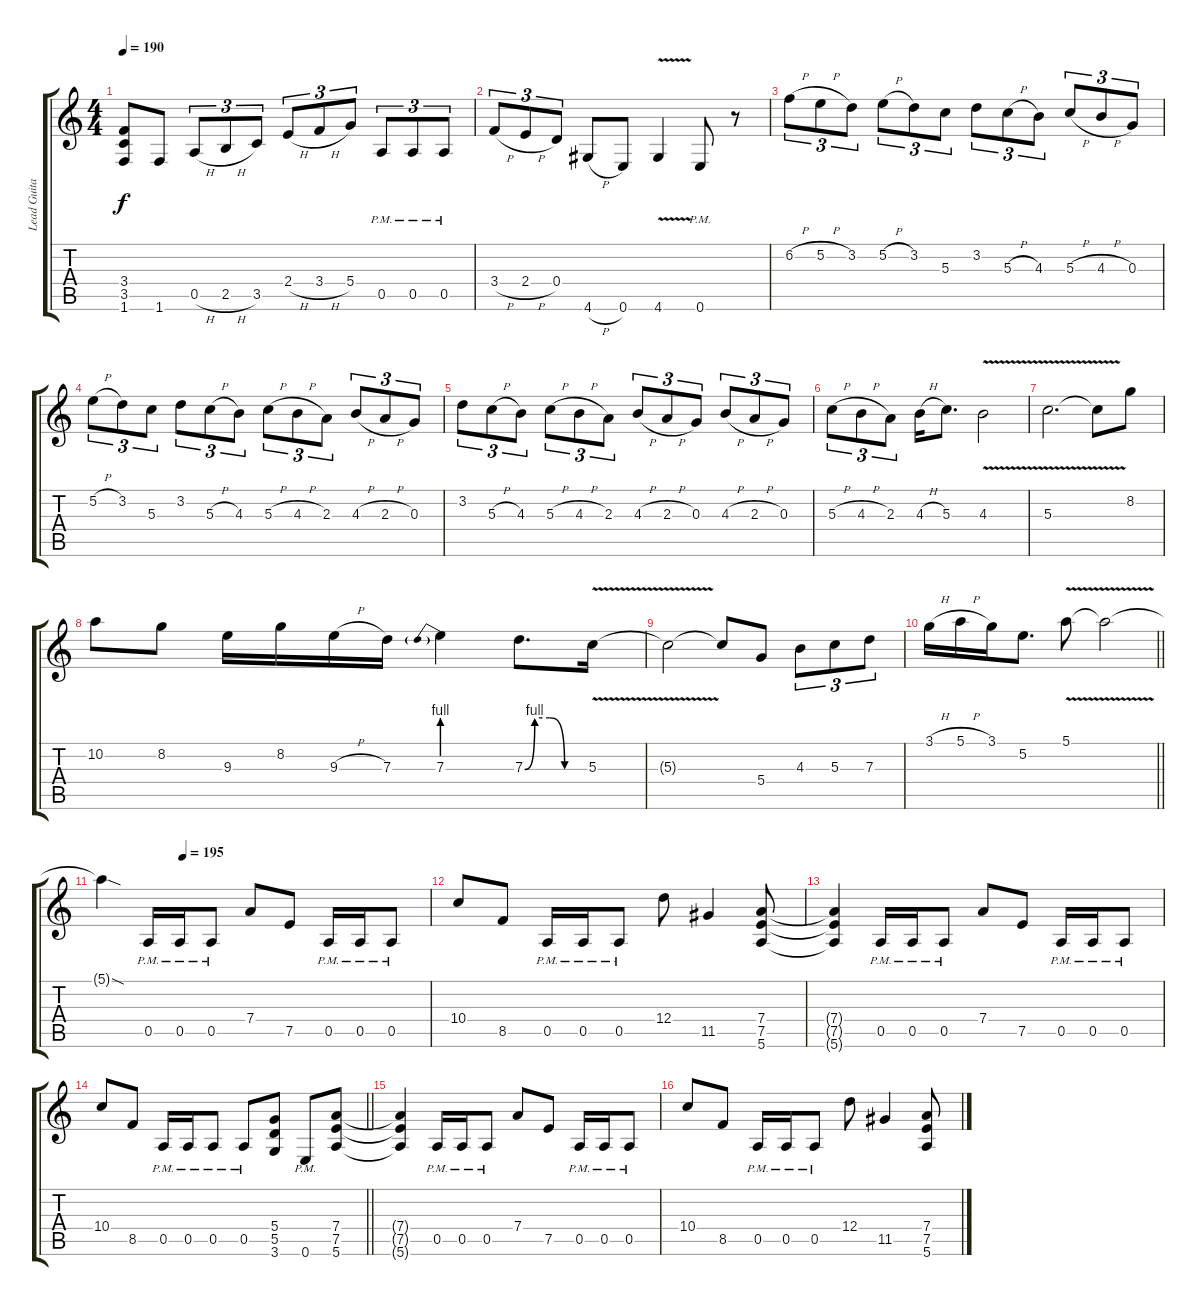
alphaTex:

\track ("Lead Guitar" "Lead Guita") {instrument distortionguitar}
\staff {score tabs}
\tuning (E4 B3 G3 D3 A2 E2) {hide}
\ts (4 4)
\tempo 190
\clef g2
\ks c
(3.4{t} 3.5{t} 1.6{t}).8{dy f} 1.6.8 0.5{h}.8{tu (3 2)} 2.5{h}.8{tu (3 2)} 3.5.8{tu (3 2)} 2.4{h}.8{tu (3 2)} 3.4{h}.8{tu (3 2)} 5.4.8{tu (3 2)} 0.5{pm}.8{tu (3 2)} 0.5{pm}.8{tu (3 2)} 0.5{pm}.8{tu (3 2)} |
3.4{h}.8{tu (3 2)} 2.4{h}.8{tu (3 2)} 0.4.8{tu (3 2)} 4.6{h}.8 0.6.8 4.6{v}.4 0.6{pm}.8 r.8 |
6.2{h}.8{tu (3 2)} 5.2{h}.8{tu (3 2)} 3.2.8{tu (3 2)} 5.2{h}.8{tu (3 2)} 3.2.8{tu (3 2)} 5.3.8{tu (3 2)} 3.2.8{tu (3 2)} 5.3{h}.8{tu (3 2)} 4.3.8{tu (3 2)} 5.3{h}.8{tu (3 2)} 4.3{h}.8{tu (3 2)} 0.3.8{tu (3 2)} |
5.2{h}.8{tu (3 2)} 3.2.8{tu (3 2)} 5.3.8{tu (3 2)} 3.2.8{tu (3 2)} 5.3{h}.8{tu (3 2)} 4.3.8{tu (3 2)} 5.3{h}.8{tu (3 2)} 4.3{h}.8{tu (3 2)} 2.3.8{tu (3 2)} 4.3{h}.8{tu (3 2)} 2.3{h}.8{tu (3 2)} 0.3.8{tu (3 2)} |
3.2.8{tu (3 2)} 5.3{h}.8{tu (3 2)} 4.3.8{tu (3 2)} 5.3{h}.8{tu (3 2)} 4.3{h}.8{tu (3 2)} 2.3.8{tu (3 2)} 4.3{h}.8{tu (3 2)} 2.3{h}.8{tu (3 2)} 0.3.8{tu (3 2)} 4.3{h}.8{tu (3 2)} 2.3{h}.8{tu (3 2)} 0.3.8{tu (3 2)} |
5.3{h}.8{tu (3 2)} 4.3{h}.8{tu (3 2)} 2.3.8{tu (3 2)} 4.3{h}.16 5.3.8{d} 4.3{v}.2 |
5.3{v}.2{d} 5.3{t}.8 8.2.8 |
10.2.8 8.2.8 9.3.16 8.2.16 9.3{h}.16 7.3.16 7.3{be (prebend 0 4 60 4)}.4 7.3{be (custom 0 0 10 4 25 4 40 0 60 0)}.8{d} 5.3{v}.16 |
5.3{t}.2 5.3{t}.8 5.4.8 4.3.8{tu (3 2)} 5.3.8{tu (3 2)} 7.3.8{tu (3 2)} |
\barLineRight lightlight
3.1{h}.16 5.1{h}.16 3.1.16 5.2.8{d} 5.1{v}.8 5.1{t}.2 |
\section ("" "")
\tempo (195 0.25)
5.1{sod t}.4 0.5{pm}.16 0.5{pm}.16 0.5{pm}.8 7.4.8 7.5.8 0.5{pm}.16 0.5{pm}.16 0.5{pm}.8 |
10.4.8 8.5.8 0.5{pm}.16 0.5{pm}.16 0.5{pm}.8 12.4.8 11.5.4 (7.4 7.5 5.6).8 |
(7.4{t} 7.5{t} 5.6{t}).4 0.5{pm}.16 0.5{pm}.16 0.5{pm}.8 7.4.8 7.5.8 0.5{pm}.16 0.5{pm}.16 0.5{pm}.8 |
\barLineRight lightlight
10.4.8 8.5.8 0.5{pm}.16 0.5{pm}.16 0.5{pm}.8 0.5{pm}.8 (5.4 5.5 3.6).8 0.6{pm}.8 (7.4 7.5 5.6).8 |
(7.4{t} 7.5{t} 5.6{t}).4 0.5{pm}.16 0.5{pm}.16 0.5{pm}.8 7.4.8 7.5.8 0.5{pm}.16 0.5{pm}.16 0.5{pm}.8 |
10.4.8 8.5.8 0.5{pm}.16 0.5{pm}.16 0.5{pm}.8 12.4.8 11.5.4 (7.4 7.5 5.6).8
